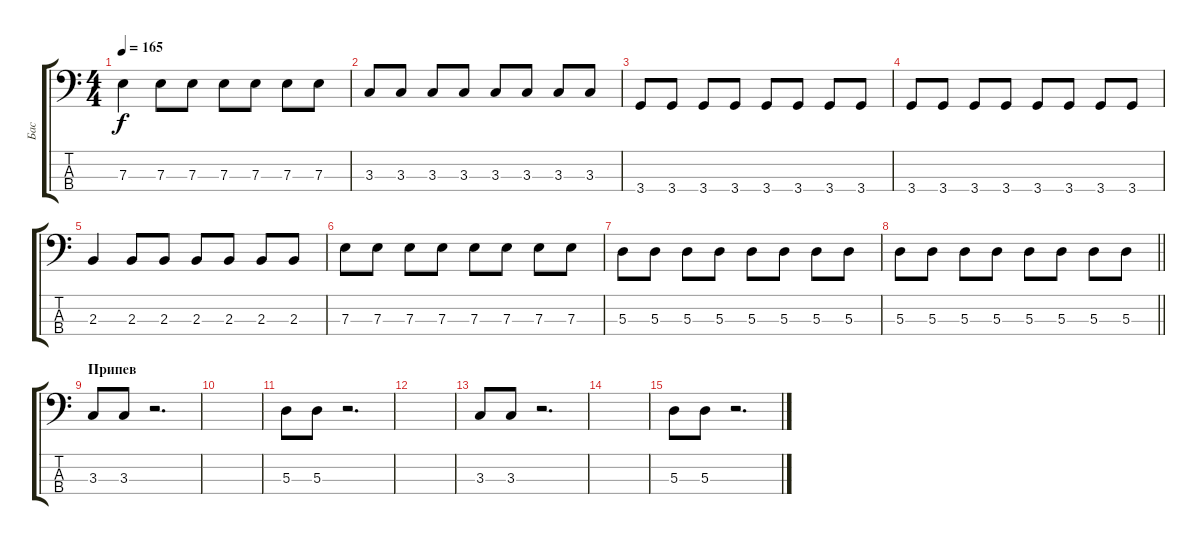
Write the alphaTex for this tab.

\track ("Бас" "Бас") {instrument electricbasspick}
\staff {score tabs}
\tuning (G2 D2 A1 E1) {hide}
\ts (4 4)
\tempo 165
\clef f4
\ks c
7.3.4{dy f} 7.3.8 7.3.8 7.3.8 7.3.8 7.3.8 7.3.8 |
3.3.8 3.3.8 3.3.8 3.3.8 3.3.8 3.3.8 3.3.8 3.3.8 |
3.4.8 3.4.8 3.4.8 3.4.8 3.4.8 3.4.8 3.4.8 3.4.8 |
3.4.8 3.4.8 3.4.8 3.4.8 3.4.8 3.4.8 3.4.8 3.4.8 |
2.3.4 2.3.8 2.3.8 2.3.8 2.3.8 2.3.8 2.3.8 |
7.3.8 7.3.8 7.3.8 7.3.8 7.3.8 7.3.8 7.3.8 7.3.8 |
5.3.8 5.3.8 5.3.8 5.3.8 5.3.8 5.3.8 5.3.8 5.3.8 |
\barLineRight lightlight
5.3.8 5.3.8 5.3.8 5.3.8 5.3.8 5.3.8 5.3.8 5.3.8 |
\section ("" "Припев")
3.3.8 3.3.8 r.2{d} |
|
5.3.8 5.3.8 r.2{d} |
|
3.3.8 3.3.8 r.2{d} |
|
5.3.8 5.3.8 r.2{d}
